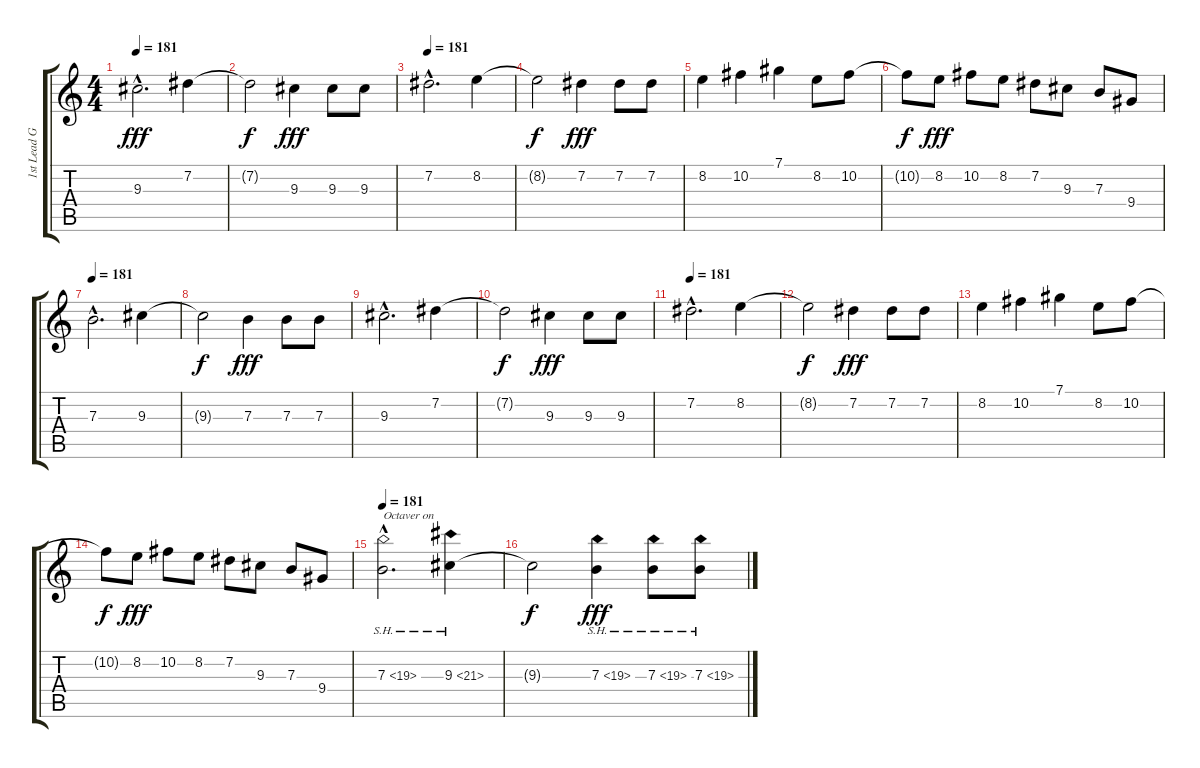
\track ("1st Lead Guitar" "1st Lead G") {instrument distortionguitar}
\staff {score tabs}
\tuning (Db4 Ab3 E3 B2 Gb2 Db2) {hide}
\ts (4 4)
\tempo 181
\clef g2
\ks c
9.3{hac}.2{d dy fff} 7.2.4 |
7.2{t}.2{dy f} 9.3.4{dy fff} 9.3.8 9.3.8 |
\tempo 181
7.2{hac}.2{d} 8.2.4 |
8.2{t}.2{dy f} 7.2.4{dy fff} 7.2.8 7.2.8 |
8.2.4 10.2.4 7.1.4 8.2.8 10.2.8 |
10.2{t}.8{dy f} 8.2.8{dy fff} 10.2.8 8.2.8 7.2.8 9.3.8 7.3.8 9.4.8 |
\tempo 181
7.3{hac}.2{d} 9.3.4 |
9.3{t}.2{dy f} 7.3.4{dy fff} 7.3.8 7.3.8 |
9.3{hac}.2{d} 7.2.4 |
7.2{t}.2{dy f} 9.3.4{dy fff} 9.3.8 9.3.8 |
\tempo 181
7.2{hac}.2{d} 8.2.4 |
8.2{t}.2{dy f} 7.2.4{dy fff} 7.2.8 7.2.8 |
8.2.4 10.2.4 7.1.4 8.2.8 10.2.8 |
10.2{t}.8{dy f} 8.2.8{dy fff} 10.2.8 8.2.8 7.2.8 9.3.8 7.3.8 9.4.8 |
\tempo 181
7.3{sh 12 hac}.2{d txt "Octaver on"} 9.3{sh 12}.4 |
9.3{t}.2{dy f} 7.3{sh 12}.4{dy fff} 7.3{sh 12}.8 7.3{sh 12}.8
